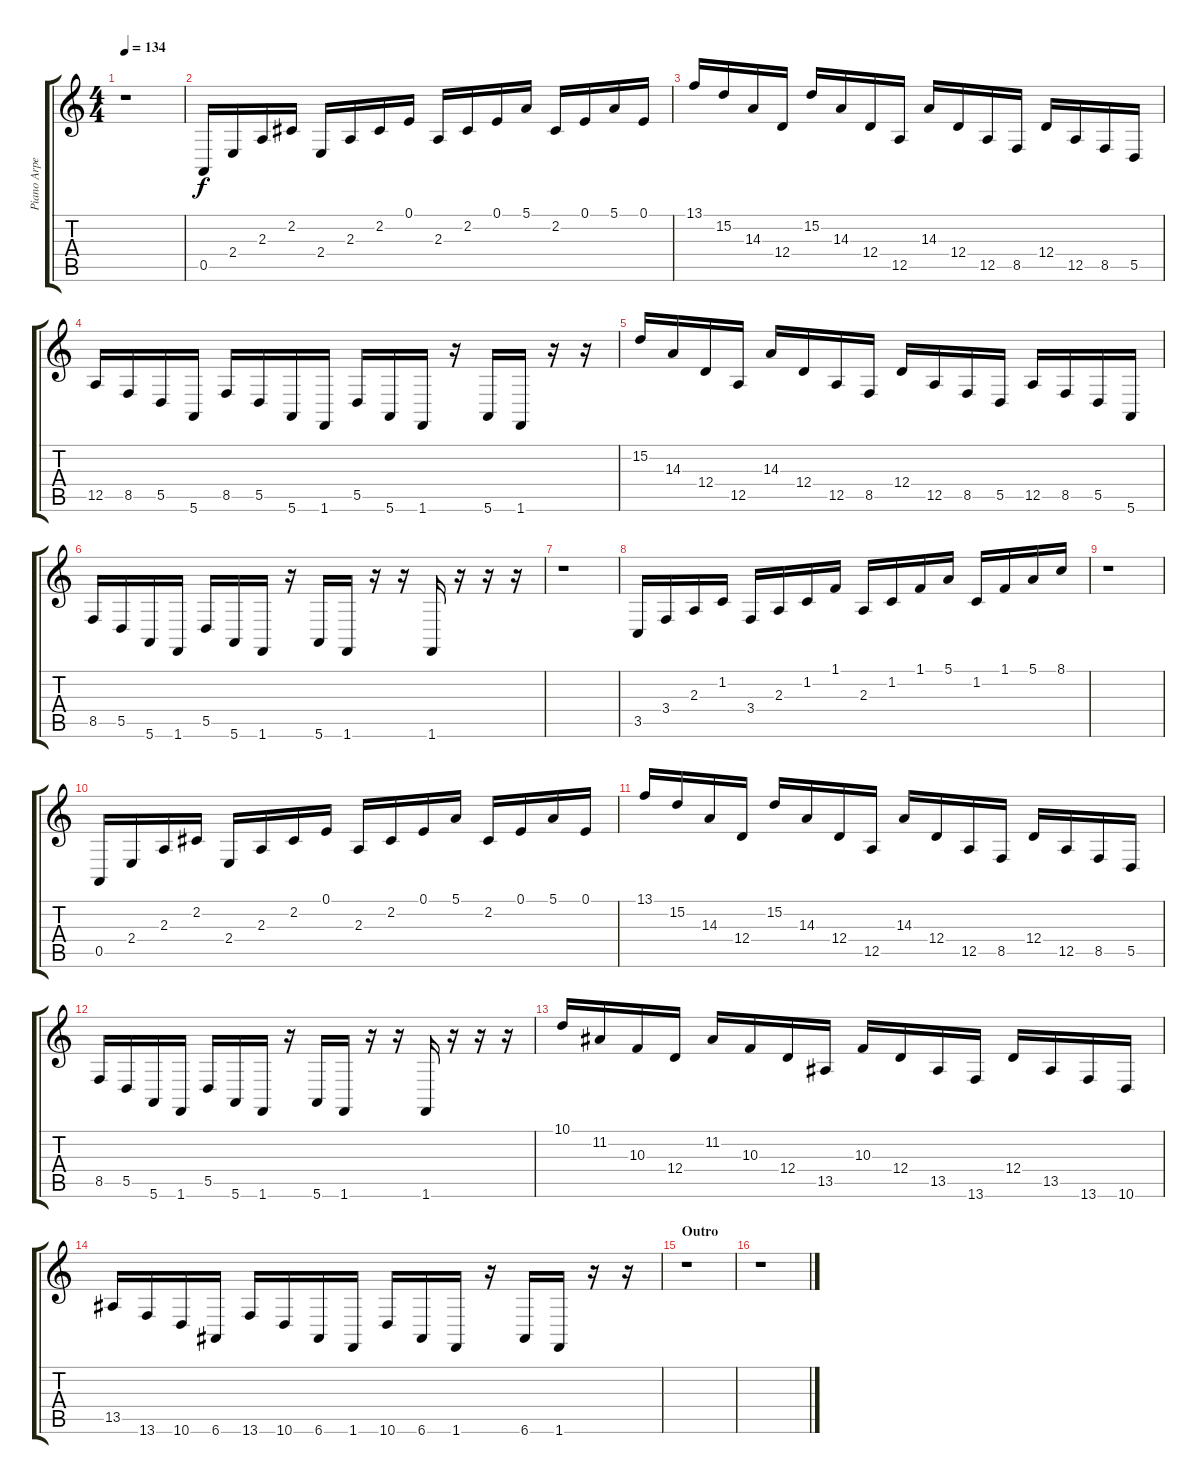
\track ("Piano Arpegios (High Part)" "Piano Arpe") {instrument acousticgrandpiano}
\staff {score tabs}
\tuning (E4 B3 G3 D3 A2 E2) {hide}
\ts (4 4)
\tempo 134
\clef g2
\ks c
r.1{dy f} |
0.5.16 2.4.16 2.3.16 2.2.16 2.4.16 2.3.16 2.2.16 0.1.16 2.3.16 2.2.16 0.1.16 5.1.16 2.2.16 0.1.16 5.1.16 0.1.16 |
13.1.16 15.2.16 14.3.16 12.4.16 15.2.16 14.3.16 12.4.16 12.5.16 14.3.16 12.4.16 12.5.16 8.5.16 12.4.16 12.5.16 8.5.16 5.5.16 |
12.5.16 8.5.16 5.5.16 5.6.16 8.5.16 5.5.16 5.6.16 1.6.16 5.5.16 5.6.16 1.6.16 r.16 5.6.16 1.6.16 r.16 r.16 |
15.2.16 14.3.16 12.4.16 12.5.16 14.3.16 12.4.16 12.5.16 8.5.16 12.4.16 12.5.16 8.5.16 5.5.16 12.5.16 8.5.16 5.5.16 5.6.16 |
8.5.16 5.5.16 5.6.16 1.6.16 5.5.16 5.6.16 1.6.16 r.16 5.6.16 1.6.16 r.16 r.16 1.6.16 r.16 r.16 r.16 |
r.1 |
3.5.16 3.4.16 2.3.16 1.2.16 3.4.16 2.3.16 1.2.16 1.1.16 2.3.16 1.2.16 1.1.16 5.1.16 1.2.16 1.1.16 5.1.16 8.1.16 |
r.1 |
0.5.16 2.4.16 2.3.16 2.2.16 2.4.16 2.3.16 2.2.16 0.1.16 2.3.16 2.2.16 0.1.16 5.1.16 2.2.16 0.1.16 5.1.16 0.1.16 |
13.1.16 15.2.16 14.3.16 12.4.16 15.2.16 14.3.16 12.4.16 12.5.16 14.3.16 12.4.16 12.5.16 8.5.16 12.4.16 12.5.16 8.5.16 5.5.16 |
8.5.16 5.5.16 5.6.16 1.6.16 5.5.16 5.6.16 1.6.16 r.16 5.6.16 1.6.16 r.16 r.16 1.6.16 r.16 r.16 r.16 |
10.1.16 11.2.16 10.3.16 12.4.16 11.2.16 10.3.16 12.4.16 13.5.16 10.3.16 12.4.16 13.5.16 13.6.16 12.4.16 13.5.16 13.6.16 10.6.16 |
13.5.16 13.6.16 10.6.16 6.6.16 13.6.16 10.6.16 6.6.16 1.6.16 10.6.16 6.6.16 1.6.16 r.16 6.6.16 1.6.16 r.16 r.16 |
\section ("" "Outro")
r.1 |
r.1
